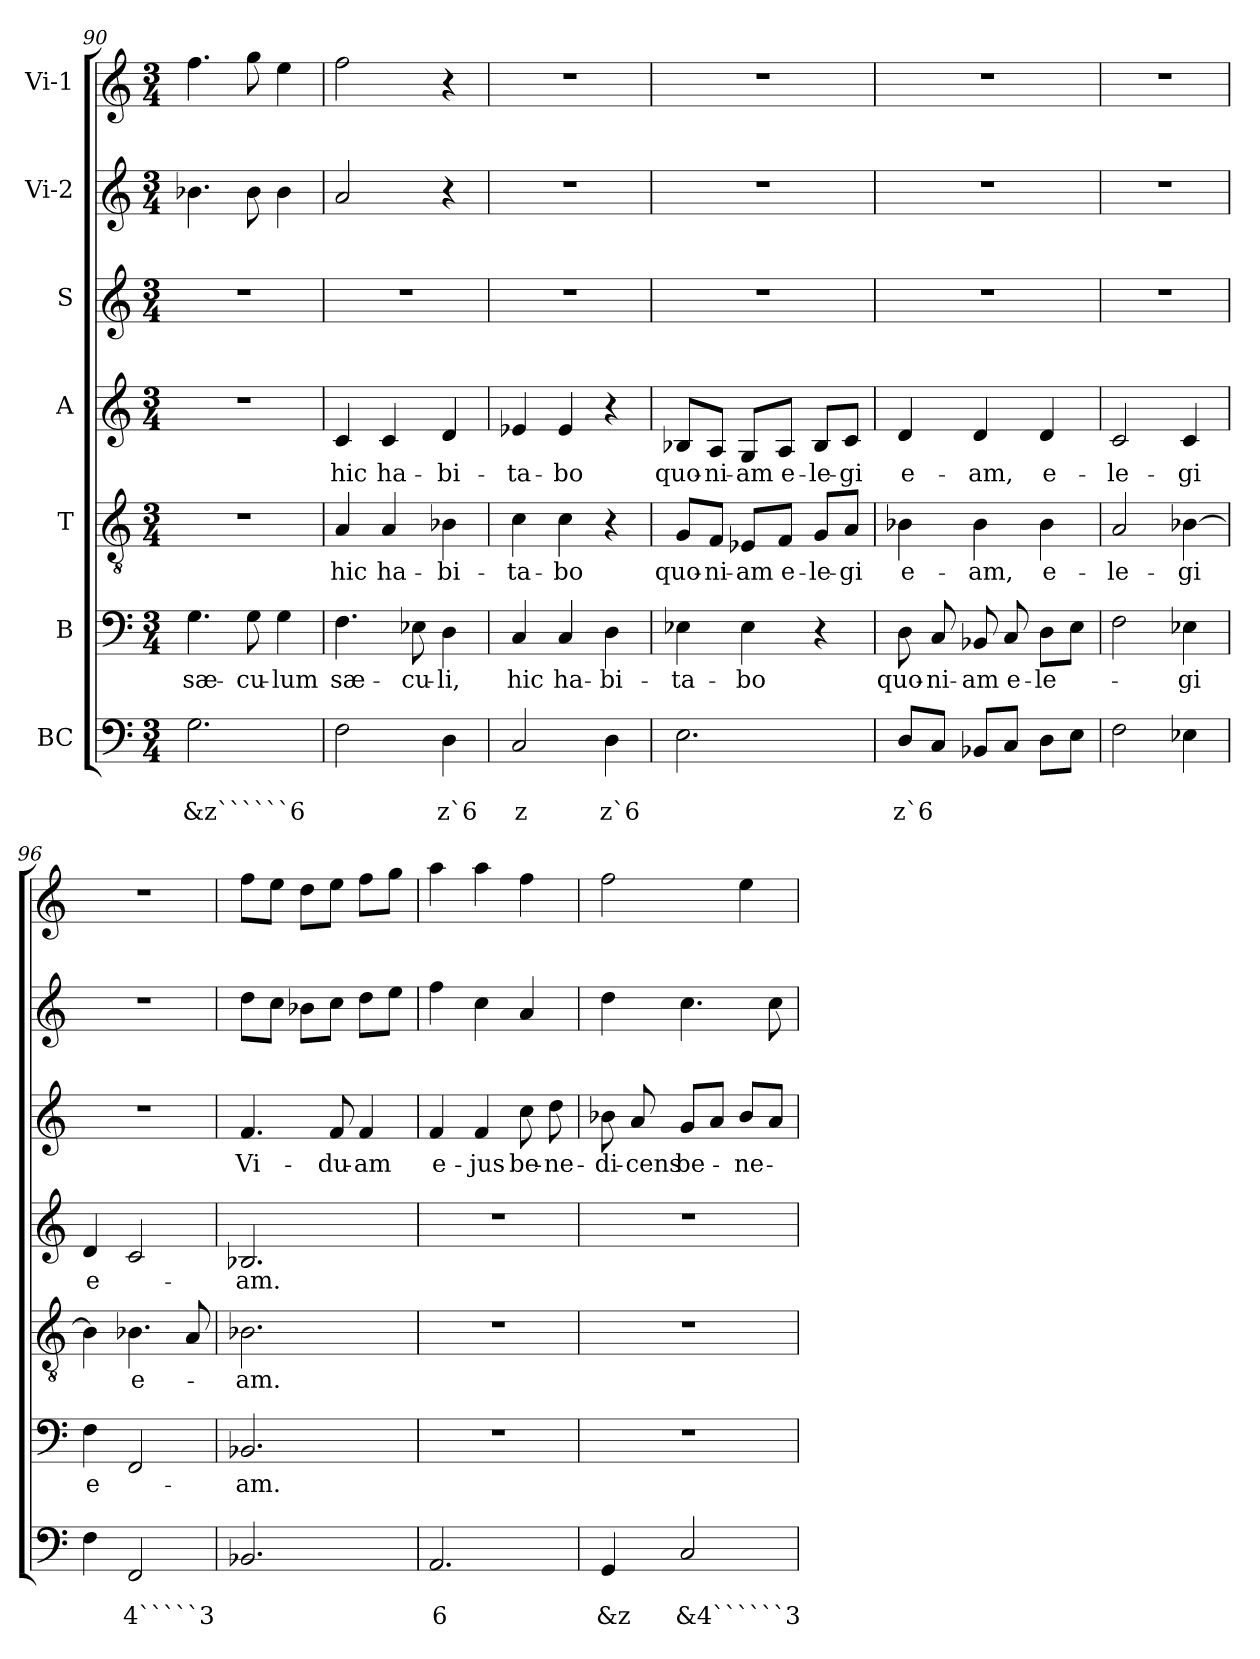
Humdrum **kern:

**kern	**text	**text	**kern	**text	**kern	**text	**kern	**text	**kern	**text	**kern	**kern
*part7	*part7	*part7	*part6	*part6	*part5	*part5	*part4	*part4	*part3	*part3	*part2	*part1
*staff7	*staff7	*staff7	*staff6	*staff6	*staff5	*staff5	*staff4	*staff4	*staff3	*staff3	*staff2	*staff1
*I"BC	*	*	*I"B	*	*I"T	*	*I"A	*	*I"S	*	*I"Vi-2	*I"Vi-1
*clefF4	*	*	*clefF4	*	*clefGv2	*	*clefG2	*	*clefG2	*	*clefG2	*clefG2
*k[]	*	*	*k[]	*	*k[]	*	*k[]	*	*k[]	*	*k[]	*k[]
*C:	*	*	*C:	*	*C:	*	*C:	*	*C:	*	*C:	*C:
*M3/4	*	*	*M3/4	*	*M3/4	*	*M3/4	*	*M3/4	*	*M3/4	*M3/4
=90	=90	=90	=90	=90	=90	=90	=90	=90	=90	=90	=90	=90
!	!	!LO:LY:b	!	!LO:LY:b	!	!	!	!	!	!	!	!
2.G\	.	&z``````6	4.G\	sæ-	2.r	.	2.r	.	2.r	.	4.b-X\	4.ff\
!	!	!	!	!LO:LY:b	!	!	!	!	!	!	!	!
.	.	.	8G\	-cu-	.	.	.	.	.	.	8b-\	8gg\
!	!	!	!	!LO:LY:b	!	!	!	!	!	!	!	!
.	.	.	4G\	-lum	.	.	.	.	.	.	4b-\	4ee\
=91	=91	=91	=91	=91	=91	=91	=91	=91	=91	=91	=91	=91
!	!	!	!	!LO:LY:b	!	!LO:LY:b	!	!LO:LY:b	!	!	!	!
2F\	.	.	4.F\	sæ-	4A/	hic	4c/	hic	2.r	.	2a/	2ff\
!	!	!	!	!	!	!LO:LY:b	!	!LO:LY:b	!	!	!	!
.	.	.	.	.	4A/	ha-	4c/	ha-	.	.	.	.
!	!	!	!	!LO:LY:b	!	!	!	!	!	!	!	!
.	.	.	8E-X\	-cu-	.	.	.	.	.	.	.	.
!	!	!LO:LY:b	!	!LO:LY:b	!	!LO:LY:b	!	!LO:LY:b	!	!	!	!
4D\	.	z`6	4D\	-li,	4B-X\	-bi-	4d/	-bi-	.	.	4r	4r
=92	=92	=92	=92	=92	=92	=92	=92	=92	=92	=92	=92	=92
!	!	!LO:LY:b	!	!LO:LY:b	!	!LO:LY:b	!	!LO:LY:b	!	!	!	!
2C/	.	z	4C/	hic	4c\	-ta-	4e-X/	-ta-	2.r	.	2.r	2.r
!	!	!	!	!LO:LY:b	!	!LO:LY:b	!	!LO:LY:b	!	!	!	!
.	.	.	4C/	ha-	4c\	-bo	4e-/	-bo	.	.	.	.
!	!	!LO:LY:b	!	!LO:LY:b	!	!	!	!	!	!	!	!
4D\	.	z`6	4D\	-bi-	4r	.	4r	.	.	.	.	.
=93	=93	=93	=93	=93	=93	=93	=93	=93	=93	=93	=93	=93
!	!	!	!	!LO:LY:b	!	!LO:LY:b	!	!LO:LY:b	!	!	!	!
2.E\	.	.	4E-X\	-ta-	8G/L	quo-	8B-X/L	quo-	2.r	.	2.r	2.r
!	!	!	!	!	!	!LO:LY:b	!	!LO:LY:b	!	!	!	!
.	.	.	.	.	8F/J	-ni-	8A/J	-ni-	.	.	.	.
!	!	!	!	!LO:LY:b	!	!LO:LY:b	!	!LO:LY:b	!	!	!	!
.	.	.	4E-\	-bo	8E-X/L	-am	8G/L	-am	.	.	.	.
!	!	!	!	!	!	!LO:LY:b	!	!LO:LY:b	!	!	!	!
.	.	.	.	.	8F/J	e-	8A/J	e-	.	.	.	.
!	!	!	!	!	!	!LO:LY:b	!	!LO:LY:b	!	!	!	!
.	.	.	4r	.	8G/L	-le-	8B-/L	-le-	.	.	.	.
!	!	!	!	!	!	!LO:LY:b	!	!LO:LY:b	!	!	!	!
.	.	.	.	.	8A/J	-gi	8c/J	-gi	.	.	.	.
=94	=94	=94	=94	=94	=94	=94	=94	=94	=94	=94	=94	=94
!	!	!LO:LY:b	!	!LO:LY:b	!	!LO:LY:b	!	!LO:LY:b	!	!	!	!
8D/L	.	z`6	8D\	quo-	4B-X\	e-	4d/	e-	2.r	.	2.r	2.r
!	!	!	!	!LO:LY:b	!	!	!	!	!	!	!	!
8C/J	.	.	8C/	-ni-	.	.	.	.	.	.	.	.
!	!	!	!	!LO:LY:b	!	!LO:LY:b	!	!LO:LY:b	!	!	!	!
8BB-X/L	.	.	8BB-X/	-am	4B-\	-am,	4d/	-am,	.	.	.	.
!	!	!	!	!LO:LY:b	!	!	!	!	!	!	!	!
8C/J	.	.	8C/	e-	.	.	.	.	.	.	.	.
!	!	!	!	!LO:LY:b	!	!LO:LY:b	!	!LO:LY:b	!	!	!	!
8D\L	.	.	8D\L	-le-	4B-\	e-	4d/	e-	.	.	.	.
8E\J	.	.	8E\J	.	.	.	.	.	.	.	.	.
!!LO:PB:g=z
=95	=95	=95	=95	=95	=95	=95	=95	=95	=95	=95	=95	=95
!	!	!	!	!	!	!LO:LY:b	!	!LO:LY:b	!	!	!	!
2F\	.	.	2F\	.	2A/	-le-	2c/	-le-	2.r	.	2.r	2.r
!	!	!	!	!LO:LY:b	!	!LO:LY:b	!	!LO:LY:b	!	!	!	!
4E-X\	.	.	4E-X\	-gi	[4B-X\	-gi	4c/	-gi	.	.	.	.
=96	=96	=96	=96	=96	=96	=96	=96	=96	=96	=96	=96	=96
!	!	!	!	!LO:LY:b	!	!	!	!LO:LY:b	!	!	!	!
4F\	.	.	4F\	e-	4B-\]	.	4d/	e-	2.r	.	2.r	2.r
!	!	!LO:LY:b	!	!	!	!LO:LY:b	!	!	!	!	!	!
2FF/	.	4`````3	2FF/	.	4.B-X\	e-	2c/	.	.	.	.	.
.	.	.	.	.	8A/	.	.	.	.	.	.	.
=97	=97	=97	=97	=97	=97	=97	=97	=97	=97	=97	=97	=97
!	!	!	!	!LO:LY:b	!	!LO:LY:b	!	!LO:LY:b	!	!LO:LY:b	!	!
2.BB-X/	.	.	2.BB-X/	-am.	2.B-X\	-am.	2.B-X/	-am.	4.f/	Vi-	8dd\L	8ff\L
.	.	.	.	.	.	.	.	.	.	.	8cc\J	8ee\J
.	.	.	.	.	.	.	.	.	.	.	8b-X\L	8dd\L
!	!	!	!	!	!	!	!	!	!	!LO:LY:b	!	!
.	.	.	.	.	.	.	.	.	8f/	-du-	8cc\J	8ee\J
!	!	!	!	!	!	!	!	!	!	!LO:LY:b	!	!
.	.	.	.	.	.	.	.	.	4f/	-am	8dd\L	8ff\L
.	.	.	.	.	.	.	.	.	.	.	8ee\J	8gg\J
=98	=98	=98	=98	=98	=98	=98	=98	=98	=98	=98	=98	=98
!	!	!LO:LY:b	!	!	!	!	!	!	!	!LO:LY:b	!	!
2.AA/	.	6	2.r	.	2.r	.	2.r	.	4f/	e-	4ff\	4aa\
!	!	!	!	!	!	!	!	!	!	!LO:LY:b	!	!
.	.	.	.	.	.	.	.	.	4f/	-jus	4cc\	4aa\
!	!	!	!	!	!	!	!	!	!	!LO:LY:b	!	!
.	.	.	.	.	.	.	.	.	8cc\	be-	4a/	4ff\
!	!	!	!	!	!	!	!	!	!	!LO:LY:b	!	!
.	.	.	.	.	.	.	.	.	8dd\	-ne-	.	.
=99	=99	=99	=99	=99	=99	=99	=99	=99	=99	=99	=99	=99
!	!	!LO:LY:b	!	!	!	!	!	!	!	!LO:LY:b	!	!
4GG/	.	&z	2.r	.	2.r	.	2.r	.	8b-X\	-di-	4dd\	2ff\
!	!	!	!	!	!	!	!	!	!	!LO:LY:b	!	!
.	.	.	.	.	.	.	.	.	8a/	-cens	.	.
!	!	!LO:LY:b	!	!	!	!	!	!	!	!LO:LY:b	!	!
2C/	.	&4``````3	.	.	.	.	.	.	8g/L	be-	4.cc\	.
.	.	.	.	.	.	.	.	.	8a/J	.	.	.
!	!	!	!	!	!	!	!	!	!	!LO:LY:b	!	!
.	.	.	.	.	.	.	.	.	8b-/L	-ne-	.	4ee\
.	.	.	.	.	.	.	.	.	8a/J	.	8cc\	.
=	=	=	=	=	=	=	=	=	=	=	=	=
*-	*-	*-	*-	*-	*-	*-	*-	*-	*-	*-	*-	*-
